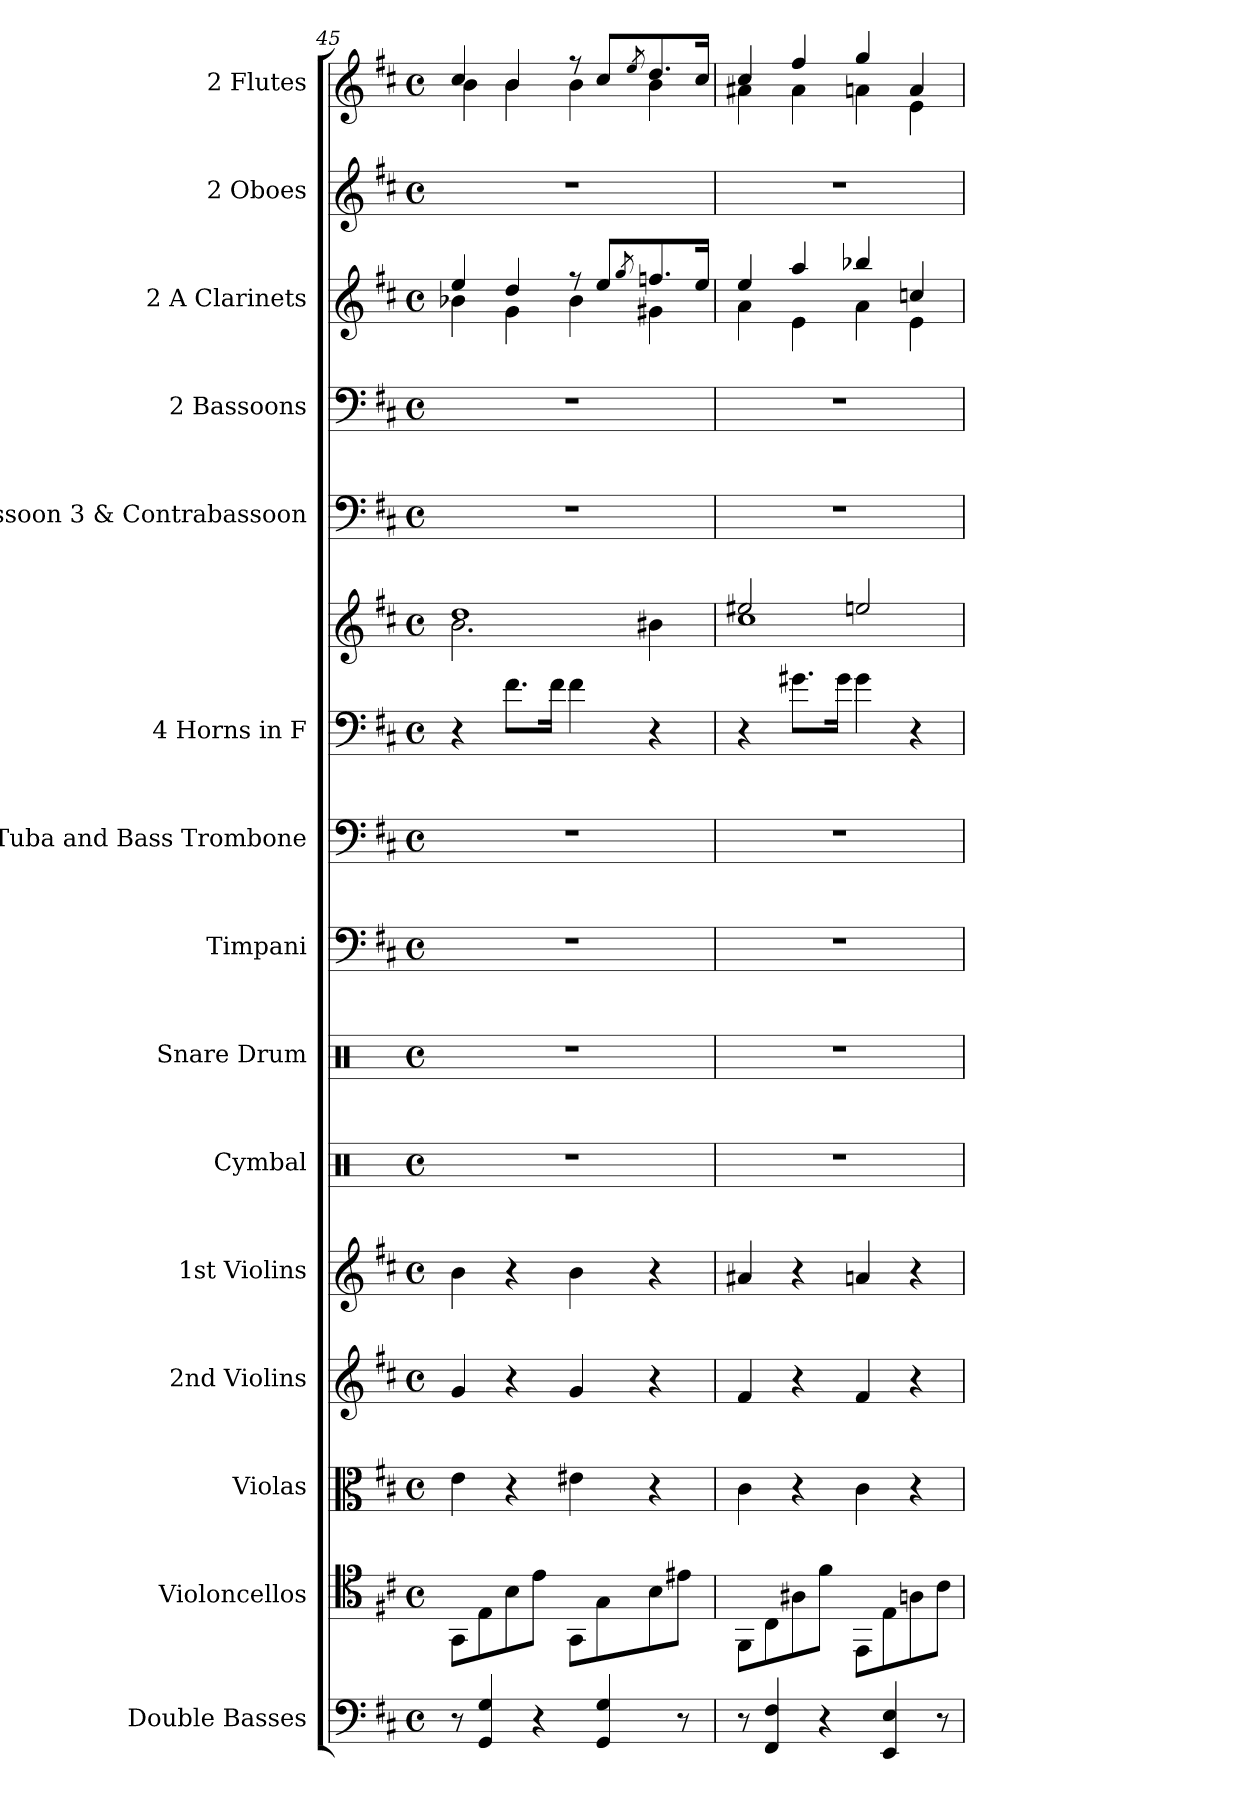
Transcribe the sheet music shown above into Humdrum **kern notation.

**kern	**kern	**kern	**kern	**kern	**kern	**kern	**kern	**kern	**kern	**kern	**kern	**kern	**kern	**kern	**kern
*part15	*part14	*part13	*part12	*part11	*part10	*part9	*part8	*part7	*part6	*part6	*part5	*part4	*part3	*part2	*part1
*staff16	*staff15	*staff14	*staff13	*staff12	*staff11	*staff10	*staff9	*staff8	*staff7	*staff6	*staff5	*staff4	*staff3	*staff2	*staff1
*I"Double Basses	*I"Violoncellos	*I"Violas	*I"2nd Violins	*I"1st Violins	*I"Cymbal	*I"Snare Drum	*I"Timpani	*I"Tuba and  Bass Trombone	*I"4 Horns in F	*	*I"Bassoon 3 &amp; Contrabassoon	*I"2 Bassoons	*I"2 A Clarinets	*I"2 Oboes	*I"2 Flutes
*	*	*	*	*	*I'Cym	*I'Sn Dr	*I'Timp	*I'Tba	*I'Hn	*	*I'Bsn	*I'Bsn	*I'Cl	*I'Ob	*I'Fl
*clefF4	*clefC4	*clefC3	*clefG2	*clefG2	*clefX	*clefX	*clefF4	*clefF4	*clefF4	*clefG2	*clefF4	*clefF4	*clefG2	*clefG2	*clefG2
*ITrd7c12	*	*	*	*	*	*	*	*	*ITrd4c7	*ITrd4c7	*	*	*ITrd2c3	*	*
*k[f#c#]	*k[f#c#]	*k[f#c#]	*k[f#c#]	*k[f#c#]	*k[]	*k[]	*k[f#c#]	*k[f#c#]	*k[f#]	*k[f#]	*k[f#c#]	*k[f#c#]	*k[f#c#g#d#a#]	*k[f#c#]	*k[f#c#]
*M4/4	*M4/4	*M4/4	*M4/4	*M4/4	*M4/4	*M4/4	*M4/4	*M4/4	*M4/4	*M4/4	*M4/4	*M4/4	*M4/4	*M4/4	*M4/4
*met(c)	*met(c)	*met(c)	*met(c)	*met(c)	*met(c)	*met(c)	*met(c)	*met(c)	*met(c)	*met(c)	*met(c)	*met(c)	*met(c)	*met(c)	*met(c)
=45	=45	=45	=45	=45	=45	=45	=45	=45	=45	=45	=45	=45	=45	=45	=45
*	*	*	*	*	*	*	*	*	*	*^	*	*	*^	*	*^
8r	8GG\L	4e\	4g/	4b\	1r	1r	1r	1r	4r	1g	2.e\	1r	1r	4cc#/	4gn\	1r	4cc#/	4b\
4GGG/ 4GG/	8E\	.	.	.	.	.	.	.	.	.	.	.	.	.	.	.	.	.
.	8B\	4r	4r	4r	.	.	.	.	8.B\L	.	.	.	.	4b/	4e\	.	4b/	4b\
4r	8e\J	.	.	.	.	.	.	.	.	.	.	.	.	.	.	.	.	.
.	.	.	.	.	.	.	.	.	16B\Jk	.	.	.	.	.	.	.	.	.
.	8GG\L	4e#X\	4g/	4b\	.	.	.	.	4B\	.	.	.	.	8r	4g\	.	8r	4b\
4GGG/ 4GG/	8G\	.	.	.	.	.	.	.	.	.	.	.	.	8cc#/L	.	.	8cc#/L	.
.	.	.	.	.	.	.	.	.	.	.	.	.	.	8qee/	.	.	8qee/	.
.	8B\	4r	4r	4r	.	.	.	.	4r	.	4e#X\	.	.	8.ddn/	4e#X\	.	8.dd/	4b\
8r	8e#X\J	.	.	.	.	.	.	.	.	.	.	.	.	.	.	.	.	.
.	.	.	.	.	.	.	.	.	.	.	.	.	.	16cc#/Jk	.	.	16cc#/Jk	.
=46	=46	=46	=46	=46	=46	=46	=46	=46	=46	=46	=46	=46	=46	=46	=46	=46	=46	=46
8r	8FF#\L	4c#\	4f#/	4a#X/	1r	1r	1r	1r	4r	2a#X/	1f#	1r	1r	4cc#/	4f#\	1r	4cc#/	4a#X\
4FFF#/ 4FF#/	8C#\	.	.	.	.	.	.	.	.	.	.	.	.	.	.	.	.	.
.	8A#X\	4r	4r	4r	.	.	.	.	8.c#X\L	.	.	.	.	4ff#/	4c#\	.	4ff#/	4a#\
4r	8f#\J	.	.	.	.	.	.	.	.	.	.	.	.	.	.	.	.	.
.	.	.	.	.	.	.	.	.	16c#\Jk	.	.	.	.	.	.	.	.	.
.	8EE\L	4c#\	4f#/	4an/	.	.	.	.	4c#\	2an/	.	.	.	4ggn/	4f#\	.	4gg/	4an\
4EEE/ 4EE/	8E\	.	.	.	.	.	.	.	.	.	.	.	.	.	.	.	.	.
.	8An\	4r	4r	4r	.	.	.	.	4r	.	.	.	.	4an/	4c#\	.	4a/	4e\
8r	8c#\J	.	.	.	.	.	.	.	.	.	.	.	.	.	.	.	.	.
*	*	*	*	*	*	*	*	*	*	*v	*v	*	*	*v	*v	*	*v	*v
=	=	=	=	=	=	=	=	=	=	=	=	=	=	=	=
*-	*-	*-	*-	*-	*-	*-	*-	*-	*-	*-	*-	*-	*-	*-	*-
